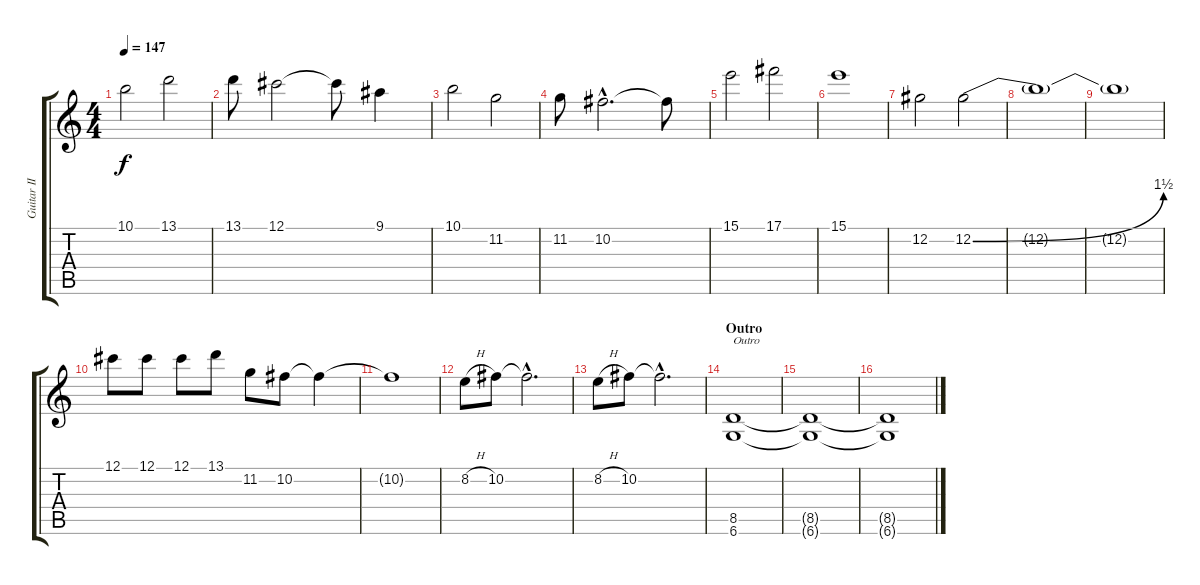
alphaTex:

\track ("Guitar II [Roy Kronheim]" "Guitar II ") {instrument distortionguitar}
\staff {score tabs}
\tuning (Db4 Ab3 E3 B2 Gb2 Db2) {hide}
\ts (4 4)
\tempo 147
\clef g2
\ks c
10.1.2{dy f} 13.1.2 |
13.1.8 12.1.2 12.1{t}.8 9.1.4 |
10.1.2 11.2.2 |
11.2.8 10.2{hac}.2{d} 10.2{t}.8 |
15.1.2 17.1.2 |
15.1.1 |
12.2.2 12.2{be (bend 0 0 60 6)}.2 |
12.2{t}.1 |
12.2{t}.1 |
12.1.8 12.1.8 12.1.8 13.1.8 11.2.8 10.2.8 10.2{t}.4 |
10.2{t}.1 |
8.2{h}.8 10.2.8 10.2{hac t}.2{d} |
8.2{h}.8 10.2.8 10.2{hac t}.2{d} |
\section ("" "Outro")
(8.5 6.6).1{txt "Outro"} |
(8.5{t} 6.6{t}).1 |
(8.5{t} 6.6{t}).1
